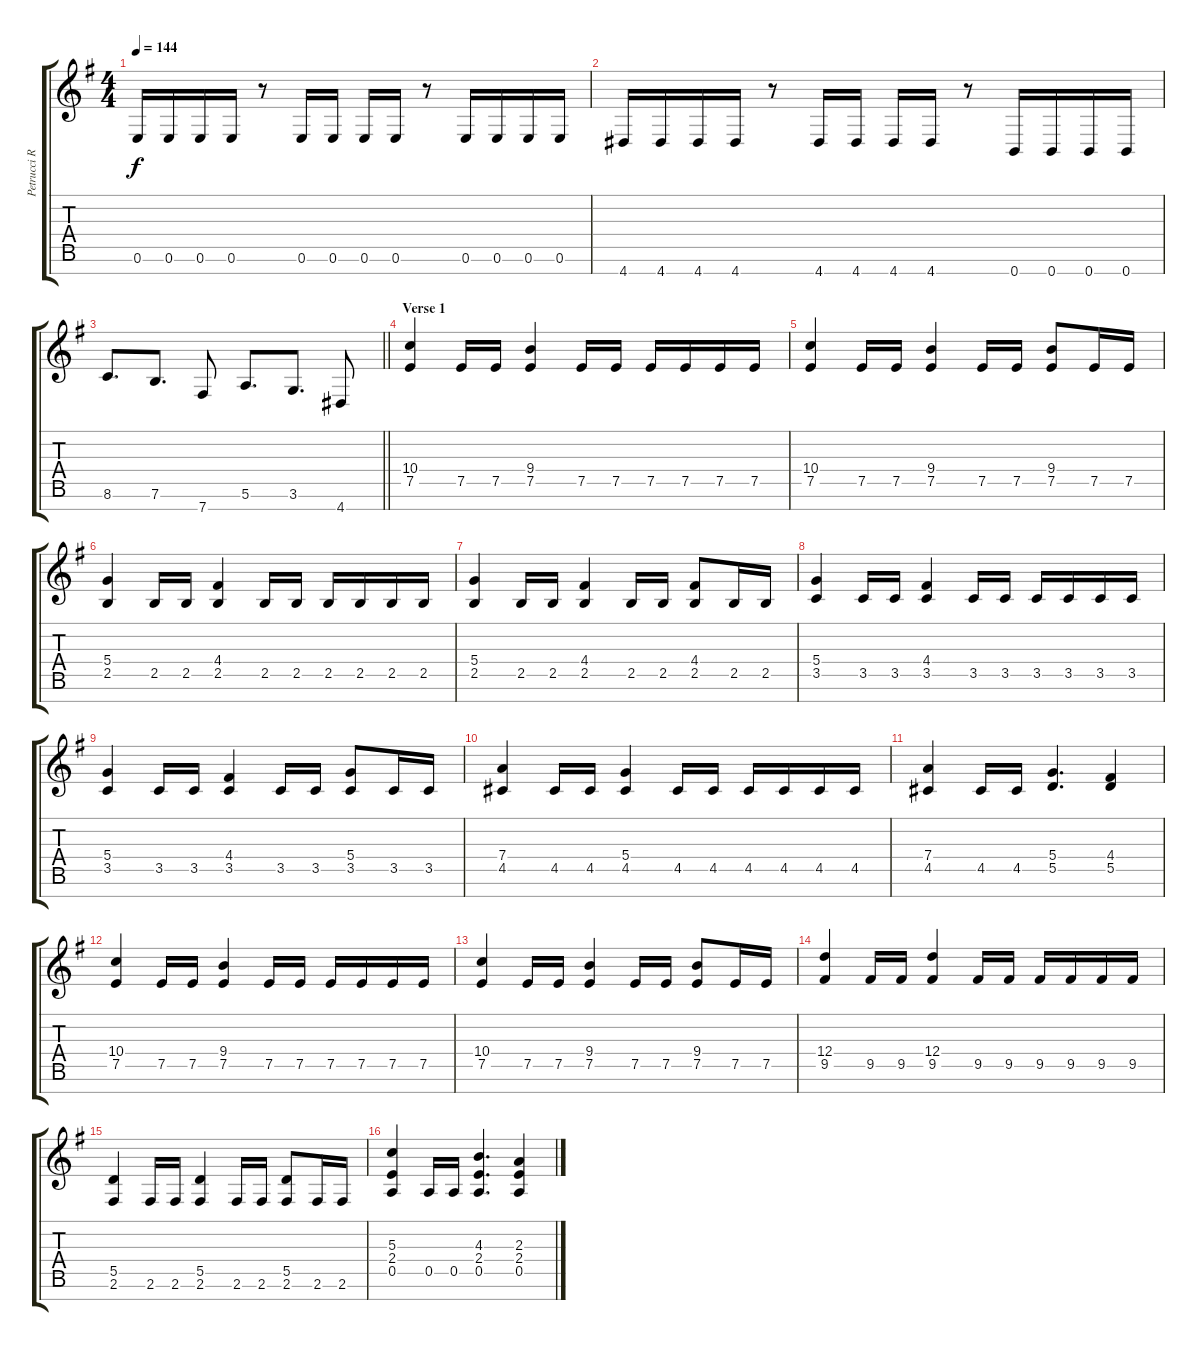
\track ("Petrucci Rhythm" "Petrucci R") {instrument distortionguitar}
\staff {score tabs}
\tuning (E4 B3 G3 D3 A2 E2 B1) {hide}
\ts (4 4)
\tempo 144
\clef g2
\ks eminor
0.6.16{dy f} 0.6.16 0.6.16 0.6.16 r.8 0.6.16 0.6.16 0.6.16 0.6.16 r.8 0.6.16 0.6.16 0.6.16 0.6.16 |
4.7.16 4.7.16 4.7.16 4.7.16 r.8 4.7.16 4.7.16 4.7.16 4.7.16 r.8 0.7.16 0.7.16 0.7.16 0.7.16 |
\barLineRight lightlight
8.6.8{d} 7.6.8{d} 7.7.8 5.6.8{d} 3.6.8{d} 4.7.8 |
\section ("" "Verse 1")
(10.4 7.5).4 7.5.16 7.5.16 (9.4 7.5).4 7.5.16 7.5.16 7.5.16 7.5.16 7.5.16 7.5.16 |
(10.4 7.5).4 7.5.16 7.5.16 (9.4 7.5).4 7.5.16 7.5.16 (9.4 7.5).8 7.5.16 7.5.16 |
(5.4 2.5).4 2.5.16 2.5.16 (4.4 2.5).4 2.5.16 2.5.16 2.5.16 2.5.16 2.5.16 2.5.16 |
(5.4 2.5).4 2.5.16 2.5.16 (4.4 2.5).4 2.5.16 2.5.16 (4.4 2.5).8 2.5.16 2.5.16 |
(5.4 3.5).4 3.5.16 3.5.16 (4.4 3.5).4 3.5.16 3.5.16 3.5.16 3.5.16 3.5.16 3.5.16 |
(5.4 3.5).4 3.5.16 3.5.16 (4.4 3.5).4 3.5.16 3.5.16 (5.4 3.5).8 3.5.16 3.5.16 |
(7.4 4.5).4 4.5.16 4.5.16 (5.4 4.5).4 4.5.16 4.5.16 4.5.16 4.5.16 4.5.16 4.5.16 |
(7.4 4.5).4 4.5.16 4.5.16 (5.4 5.5).4{d} (4.4 5.5).4 |
(10.4 7.5).4 7.5.16 7.5.16 (9.4 7.5).4 7.5.16 7.5.16 7.5.16 7.5.16 7.5.16 7.5.16 |
(10.4 7.5).4 7.5.16 7.5.16 (9.4 7.5).4 7.5.16 7.5.16 (9.4 7.5).8 7.5.16 7.5.16 |
(12.4 9.5).4 9.5.16 9.5.16 (12.4 9.5).4 9.5.16 9.5.16 9.5.16 9.5.16 9.5.16 9.5.16 |
(5.5 2.6).4 2.6.16 2.6.16 (5.5 2.6).4 2.6.16 2.6.16 (5.5 2.6).8 2.6.16 2.6.16 |
(5.3 2.4 0.5).4 0.5.16 0.5.16 (4.3 2.4 0.5).4{d} (2.3 2.4 0.5).4
